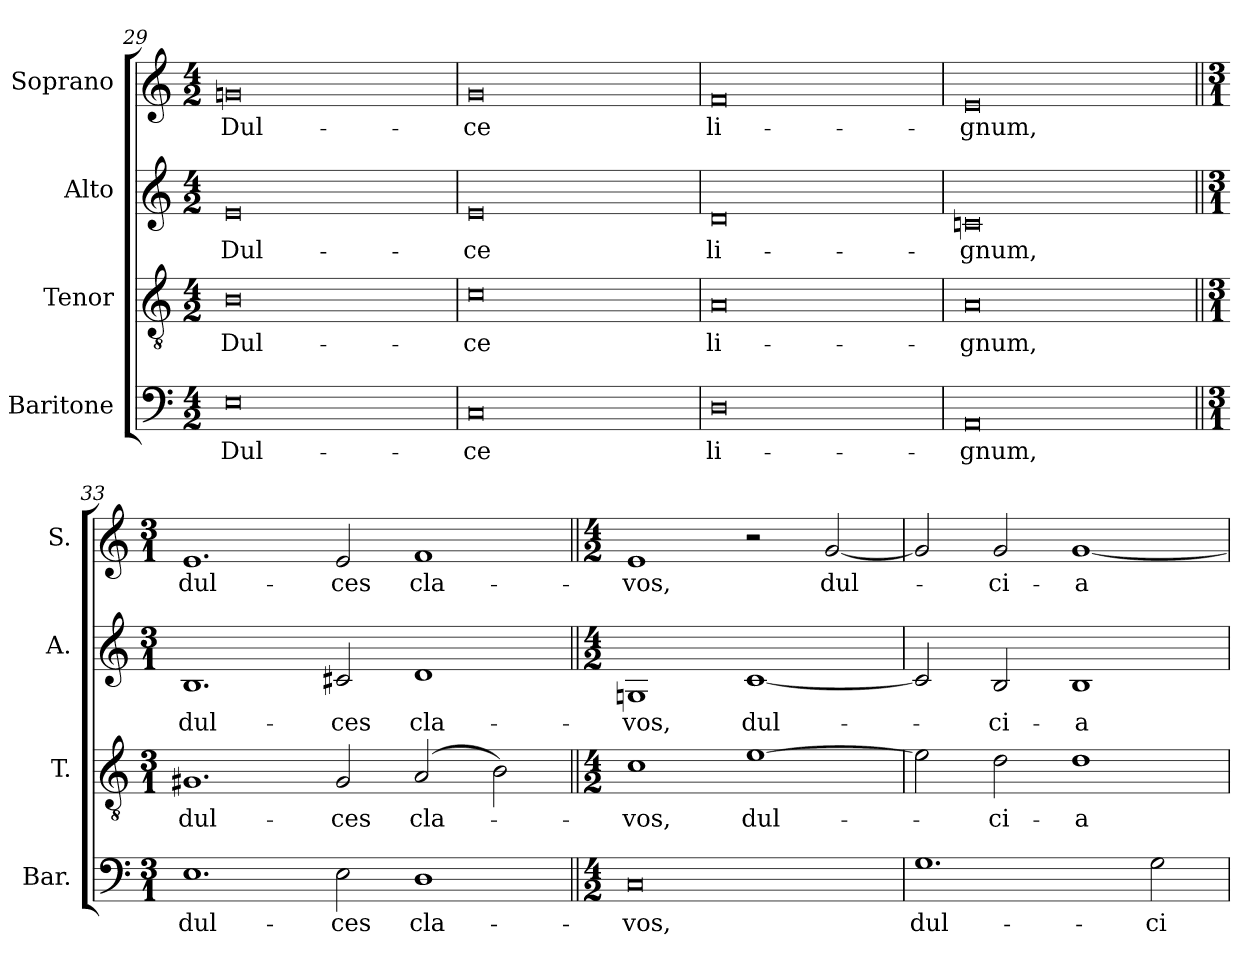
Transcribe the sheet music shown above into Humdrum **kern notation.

**kern	**text	**kern	**text	**kern	**text	**kern	**text
*part4	*part4	*part3	*part3	*part2	*part2	*part1	*part1
*staff4	*staff4	*staff3	*staff3	*staff2	*staff2	*staff1	*staff1
*I"Baritone	*	*I"Tenor	*	*I"Alto	*	*I"Soprano	*
*I'Bar.	*	*I'T.	*	*I'A.	*	*I'S.	*
*clefF4	*	*clefGv2	*	*clefG2	*	*clefG2	*
*	*	*ITrd7c12	*	*	*	*	*
*k[]	*	*k[]	*	*k[]	*	*k[]	*
*C:	*	*C:	*	*C:	*	*C:	*
*M4/2	*	*M4/2	*	*M4/2	*	*M4/2	*
=29	=29	=29	=29	=29	=29	=29	=29
!	!LO:LY:b:color=#000000	!	!	!	!	!	!
!	!	!	!LO:LY:b:color=#000000	!	!	!	!
!	!	!	!	!	!LO:LY:b:color=#000000	!	!
!	!	!	!	!	!	!	!LO:LY:b:color=#000000
0Ei	Dul-	0BBi	Dul-	0ei	Dul-	0gni	Dul-
=30	=30	=30	=30	=30	=30	=30	=30
!	!LO:LY:b:color=#000000	!	!	!	!	!	!
!	!	!	!LO:LY:b:color=#000000	!	!	!	!
!	!	!	!	!	!LO:LY:b:color=#000000	!	!
!	!	!	!	!	!	!	!LO:LY:b:color=#000000
0Ci	-ce	0Ci	-ce	0ei	-ce	0gi	-ce
=31	=31	=31	=31	=31	=31	=31	=31
!	!LO:LY:b:color=#000000	!	!	!	!	!	!
!	!	!	!LO:LY:b:color=#000000	!	!	!	!
!	!	!	!	!	!LO:LY:b:color=#000000	!	!
!	!	!	!	!	!	!	!LO:LY:b:color=#000000
0Di	li-	0AAi	li-	0di	li-	0fi	li-
=32	=32	=32	=32	=32	=32	=32	=32
!	!LO:LY:b:color=#000000	!	!	!	!	!	!
!	!	!	!LO:LY:b:color=#000000	!	!	!	!
!	!	!	!	!	!LO:LY:b:color=#000000	!	!
!	!	!	!	!	!	!	!LO:LY:b:color=#000000
0AAi	-gnum,	0AAi	-gnum,	0cni	-gnum,	0ei	-gnum,
=33||	=33||	=33||	=33||	=33||	=33||	=33||	=33||
*M3/1	*	*M3/1	*	*M3/1	*	*M3/1	*
!	!LO:LY:b:color=#000000	!	!	!	!	!	!
!	!	!	!LO:LY:b:color=#000000	!	!	!	!
!	!	!	!	!	!LO:LY:b:color=#000000	!	!
!	!	!	!	!	!	!	!LO:LY:b:color=#000000
1.Ei	dul-	1.GG#Xi	dul-	1.Bi	dul-	1.ei	dul-
!	!LO:LY:b:color=#000000	!	!	!	!	!	!
!	!	!	!LO:LY:b:color=#000000	!	!	!	!
!	!	!	!	!	!LO:LY:b:color=#000000	!	!
!	!	!	!	!	!	!	!LO:LY:b:color=#000000
2Ei\	-ces	2GG#i/	-ces	2c#Xi/	-ces	2ei/	-ces
!	!LO:LY:b:color=#000000	!	!	!	!	!	!
!	!	!	!LO:LY:b:color=#000000	!	!	!	!
!	!	!	!	!	!LO:LY:b:color=#000000	!	!
!	!	!	!	!	!	!	!LO:LY:b:color=#000000
1Di	cla-	(2AAi/	cla-	1di	cla-	1fi	cla-
.	.	2BBi\)	.	.	.	.	.
!!LO:PB:g=z
=34||	=34||	=34||	=34||	=34||	=34||	=34||	=34||
*M4/2	*	*M4/2	*	*M4/2	*	*M4/2	*
!	!LO:LY:b:color=#000000	!	!	!	!	!	!
!	!	!	!LO:LY:b:color=#000000	!	!	!	!
!	!	!	!	!	!LO:LY:b:color=#000000	!	!
!	!	!	!	!	!	!	!LO:LY:b:color=#000000
0Ci	-vos,	1Ci	-vos,	1Gni	-vos,	1ei	-vos,
!	!	!	!LO:LY:b:color=#000000	!	!	!	!
!	!	!	!	!	!LO:LY:b:color=#000000	!	!
.	.	[1Ei	dul-	[1ci	dul-	2r	.
!	!	!	!	!	!	!	!LO:LY:b:color=#000000
.	.	.	.	.	.	[2gi/	dul-
=35	=35	=35	=35	=35	=35	=35	=35
!	!LO:LY:b:color=#000000	!	!	!	!	!	!
1.Gi	dul-	2Ei\]	.	2ci/]	.	2gi/]	.
!	!	!	!LO:LY:b:color=#000000	!	!	!	!
!	!	!	!	!	!LO:LY:b:color=#000000	!	!
!	!	!	!	!	!	!	!LO:LY:b:color=#000000
.	.	2Di\	-ci-	2Bi/	-ci-	2gi/	-ci-
!	!	!	!LO:LY:b:color=#000000	!	!	!	!
!	!	!	!	!	!LO:LY:b:color=#000000	!	!
!	!	!	!	!	!	!	!LO:LY:b:color=#000000
.	.	1Di	-a	1Bi	-a	[1gi	-a
!	!LO:LY:b:color=#000000	!	!	!	!	!	!
2Gi\	-ci-	.	.	.	.	.	.
=	=	=	=	=	=	=	=
*-	*-	*-	*-	*-	*-	*-	*-
